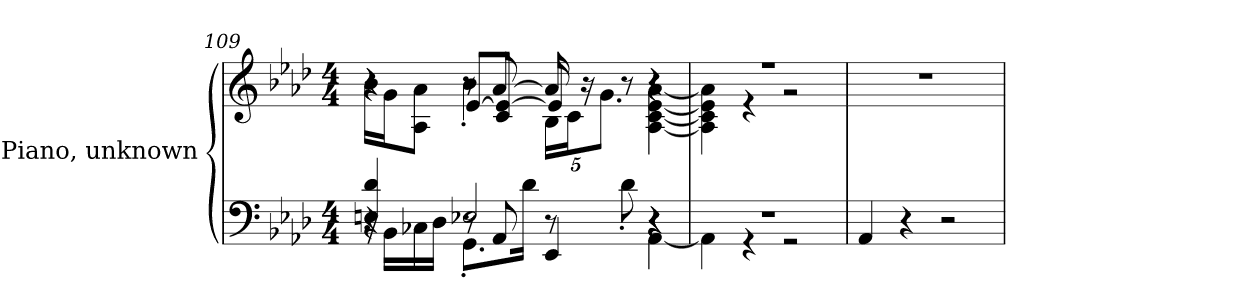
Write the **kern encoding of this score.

**kern	**kern
*part1	*part1
*staff2	*staff1
*I"Piano, unknown	*
*I'Pno.	*
*clefF4	*clefG2
*k[b-e-a-d-]	*k[b-e-a-d-]
*M4/4	*M4/4
=109	=109
*^	*^
*	*^	*	*^
4En/ 4d-/	16r	4r	4r	16b-\LL	4r
.	16BB-\LL	.	.	16g\J	.
.	16C-X\	.	.	8A-\ 8a-\J	.
.	16D-\JJ	.	.	.	.
2E-X/	8.GG'\L	8r	8r	4b-'\	[8e-/L
.	.	8AA-/	[8a-/	.	8c/ 8e-/_J
.	16d-\Jk	.	.	.	.
*	*	*	*	*Xbrackettup	*
.	8r	4EE-/	16a-/]	20B-\LL	4e-/]
.	.	.	.	20c\J	.
.	.	.	16r	.	.
.	.	.	.	10.g\J	.
.	8d-'\	.	8r	.	.
4r	[4AA-\	4r	4r	[4A-\ [4c\ [4e-\ [4a-\	4r
*	*v	*v	*	*	*
*	*	*	*v	*v
=110	=110	=110	=110
1r	4AA-\]	1r	4A-\] 4c\] 4e-\] 4a-\]
.	4r	.	4r
.	2r	.	2r
*v	*v	*	*
*	*v	*v
=111	=111
4AA-/	1r
4r	.
2r	.
=	=
*-	*-
